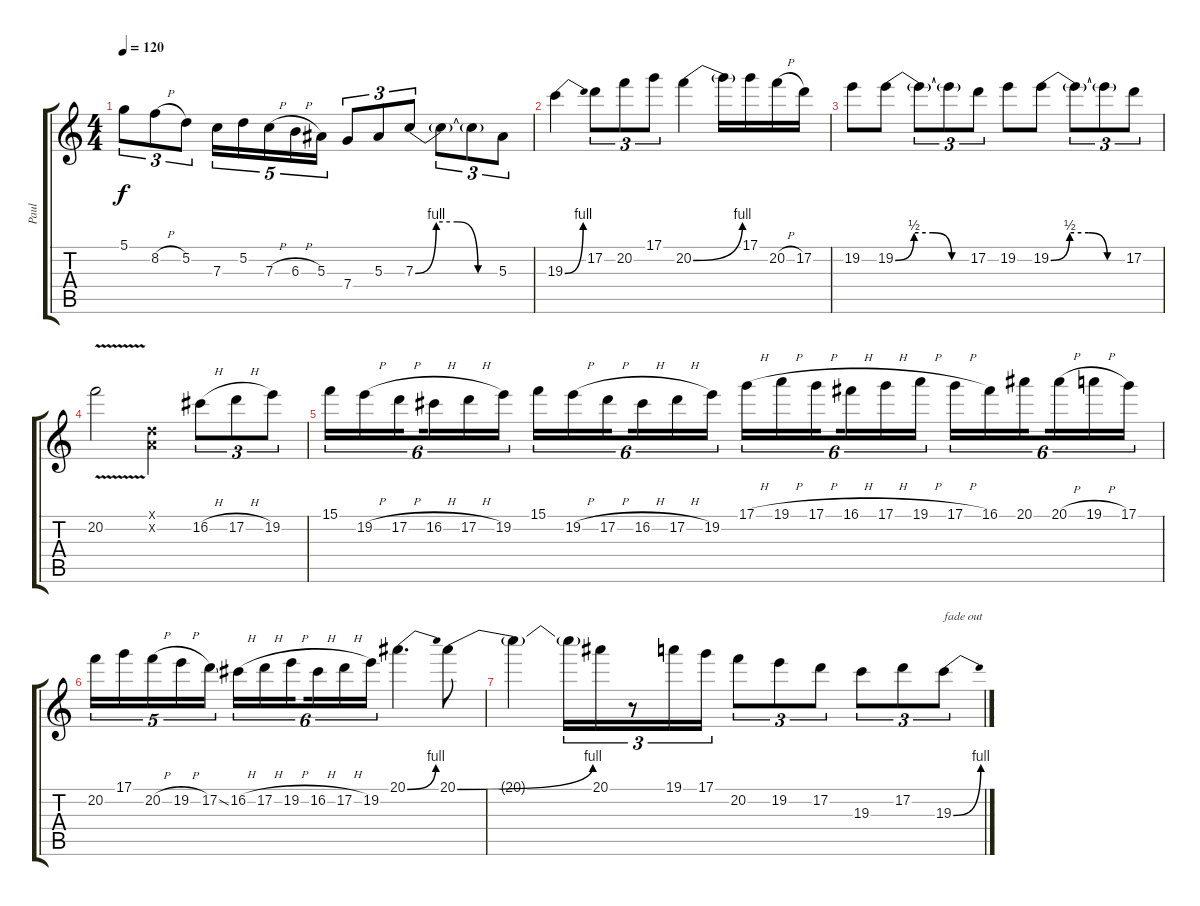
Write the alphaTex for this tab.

\track ("Paul" "Paul") {instrument distortionguitar}
\staff {score tabs}
\tuning (D4 A3 F3 C3 G2 D2) {hide}
\ts (4 4)
\tempo 120
\clef g2
\ks c
5.1.8{tu (3 2) dy f} 8.2{h}.8{tu (3 2)} 5.2.8{tu (3 2)} 7.3.16{tu (5 4)} 5.2.16{tu (5 4)} 7.3{h}.16{tu (5 4)} 6.3{h}.16{tu (5 4)} 5.3.16{tu (5 4)} 7.4.8{tu (3 2)} 5.3.8{tu (3 2)} 7.3{be (custom 0 0 15 4 30 4 45 0 60 0)}.8{tu (3 2)} 7.3{t}.8{tu (3 2)} 7.3{t}.8{tu (3 2)} 5.3.8{tu (3 2)} |
19.3{be (bend 0 0 60 4)}.4 17.2.8{tu (3 2)} 20.2.8{tu (3 2)} 17.1.8{tu (3 2)} 20.2{be (bend 0 0 60 4)}.4 20.2{t}.16 17.1.16 20.2{h}.16 17.2.16 |
19.2.8 19.2{be (custom 0 0 15 2 30 2 45 0 60 0)}.8 19.2{t}.8{tu (3 2)} 19.2{t}.8{tu (3 2)} 17.2.8{tu (3 2)} 19.2.8 19.2{be (custom 0 0 15 2 30 2 45 0 60 0)}.8 19.2{t}.8{tu (3 2)} 19.2{t}.8{tu (3 2)} 17.2.8{tu (3 2)} |
20.2{v}.2 (0.1{x} 0.2{x}).4 16.2{h}.8{tu (3 2)} 17.2{h}.8{tu (3 2)} 19.2.8{tu (3 2)} |
15.1.16{tu (6 4)} 19.2{h}.16{tu (6 4)} 17.2{h}.16{tu (6 4) beam splitsecondary} 16.2{h}.16{tu (6 4)} 17.2{h}.16{tu (6 4)} 19.2.16{tu (6 4)} 15.1.16{tu (6 4)} 19.2{h}.16{tu (6 4)} 17.2{h}.16{tu (6 4) beam splitsecondary} 16.2{h}.16{tu (6 4)} 17.2{h}.16{tu (6 4)} 19.2.16{tu (6 4)} 17.1{h}.16{tu (6 4)} 19.1{h}.16{tu (6 4)} 17.1{h}.16{tu (6 4) beam splitsecondary} 16.1{h}.16{tu (6 4)} 17.1{h}.16{tu (6 4)} 19.1{h}.16{tu (6 4)} 17.1{h}.16{tu (6 4)} 16.1.16{tu (6 4)} 20.1.16{tu (6 4) beam splitsecondary} 20.1{h}.16{tu (6 4)} 19.1{h}.16{tu (6 4)} 17.1.16{tu (6 4)} |
20.2.16{tu (5 4)} 17.1.16{tu (5 4)} 20.2{h}.16{tu (5 4)} 19.2{h}.16{tu (5 4)} 17.2{ss}.16{tu (5 4)} 16.2{h}.16{tu (6 4)} 17.2{h}.16{tu (6 4)} 19.2{h}.16{tu (6 4) beam splitsecondary} 16.2{h}.16{tu (6 4)} 17.2{h}.16{tu (6 4)} 19.2.16{tu (6 4)} 20.1{be (bend 0 0 60 4)}.4{d} 20.1{be (bend 0 0 60 4)}.8 |
20.1{t}.4 20.1{t}.16{tu (3 2)} 20.1.16{tu (3 2)} r.8{tu (3 2)} 19.1.16{tu (3 2)} 17.1.16{tu (3 2)} 20.2.8{tu (3 2)} 19.2.8{tu (3 2)} 17.2.8{tu (3 2)} 19.3.8{tu (3 2)} 17.2.8{tu (3 2)} 19.3{be (bend 0 0 60 4)}.8{tu (3 2) txt "fade out"}
